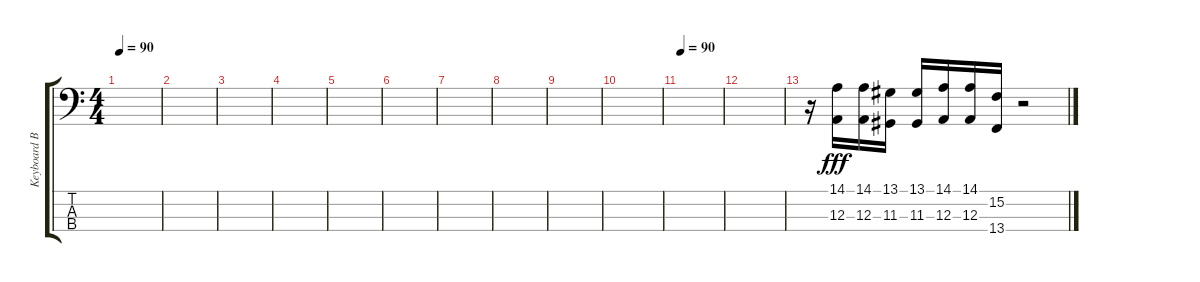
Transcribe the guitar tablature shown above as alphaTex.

\track ("Keyboard Bass" "Keyboard B") {instrument stringensemble1}
\staff {score tabs}
\tuning (G2 D2 A1 E1) {hide}
\ts (4 4)
\tempo 90
\clef f4
\ks c
|
|
|
|
|
|
|
|
|
|
\tempo 90
|
|
r.16 (14.1 12.3).16{dy fff} (14.1 12.3).16 (13.1 11.3).16 (13.1 11.3).16 (14.1 12.3).16 (14.1 12.3).16 (15.2 13.4).16 r.2
